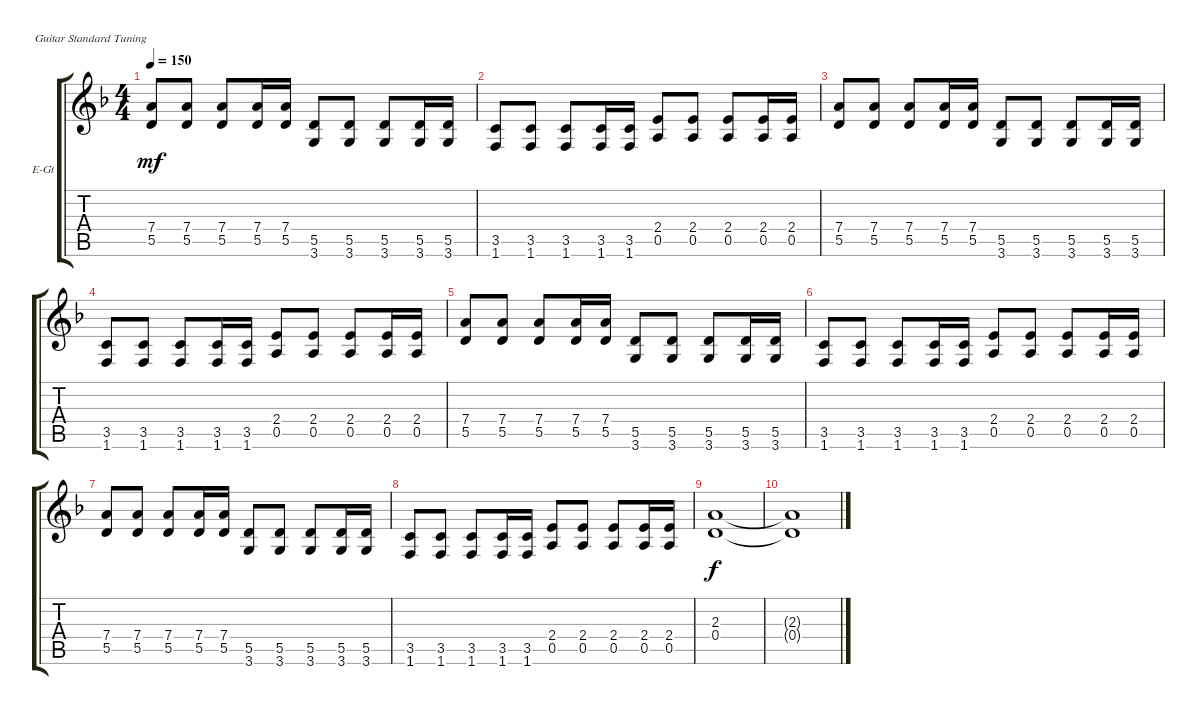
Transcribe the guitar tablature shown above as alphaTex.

\defaultSystemsLayout 4
\bracketExtendMode groupsimilarinstruments
\firstSystemTrackNameOrientation horizontal
\otherSystemsTrackNameOrientation horizontal
\track ("Лэфт - Главная гитара" "E-Gt") {instrument electricguitarclean}
\staff {score tabs}
\tuning (E4 B3 G3 D3 A2 E2)
\ts (4 4)
\tempo 150
\clef g2
\ks f
(5.5 7.4).8{dy mf} (5.5 7.4).8 (5.5 7.4).8 (5.5 7.4).16 (5.5 7.4).16 (3.6 5.5).8 (5.5 3.6).8 (5.5 3.6).8 (5.5 3.6).16 (5.5 3.6).16 |
(1.6 3.5).8 (1.6 3.5).8 (3.5 1.6).8 (3.5 1.6).16 (1.6 3.5).16 (0.5 2.4).8 (2.4 0.5).8 (2.4 0.5).8 (0.5 2.4).16 (2.4 0.5).16 |
(5.5 7.4).8 (5.5 7.4).8 (5.5 7.4).8 (5.5 7.4).16 (5.5 7.4).16 (3.6 5.5).8 (5.5 3.6).8 (5.5 3.6).8 (5.5 3.6).16 (5.5 3.6).16 |
(1.6 3.5).8 (1.6 3.5).8 (3.5 1.6).8 (3.5 1.6).16 (1.6 3.5).16 (0.5 2.4).8 (2.4 0.5).8 (2.4 0.5).8 (0.5 2.4).16 (2.4 0.5).16 |
(5.5 7.4).8 (5.5 7.4).8 (5.5 7.4).8 (5.5 7.4).16 (5.5 7.4).16 (3.6 5.5).8 (5.5 3.6).8 (5.5 3.6).8 (5.5 3.6).16 (5.5 3.6).16 |
(1.6 3.5).8 (1.6 3.5).8 (3.5 1.6).8 (3.5 1.6).16 (1.6 3.5).16 (0.5 2.4).8 (2.4 0.5).8 (2.4 0.5).8 (0.5 2.4).16 (2.4 0.5).16 |
(5.5 7.4).8 (5.5 7.4).8 (5.5 7.4).8 (5.5 7.4).16 (5.5 7.4).16 (3.6 5.5).8 (5.5 3.6).8 (5.5 3.6).8 (5.5 3.6).16 (5.5 3.6).16 |
(1.6 3.5).8 (1.6 3.5).8 (3.5 1.6).8 (3.5 1.6).16 (1.6 3.5).16 (0.5 2.4).8 (2.4 0.5).8 (2.4 0.5).8 (0.5 2.4).16 (2.4 0.5).16 |
(0.4 2.3).1{dy f} |
(0.4{t} 2.3{t}).1
